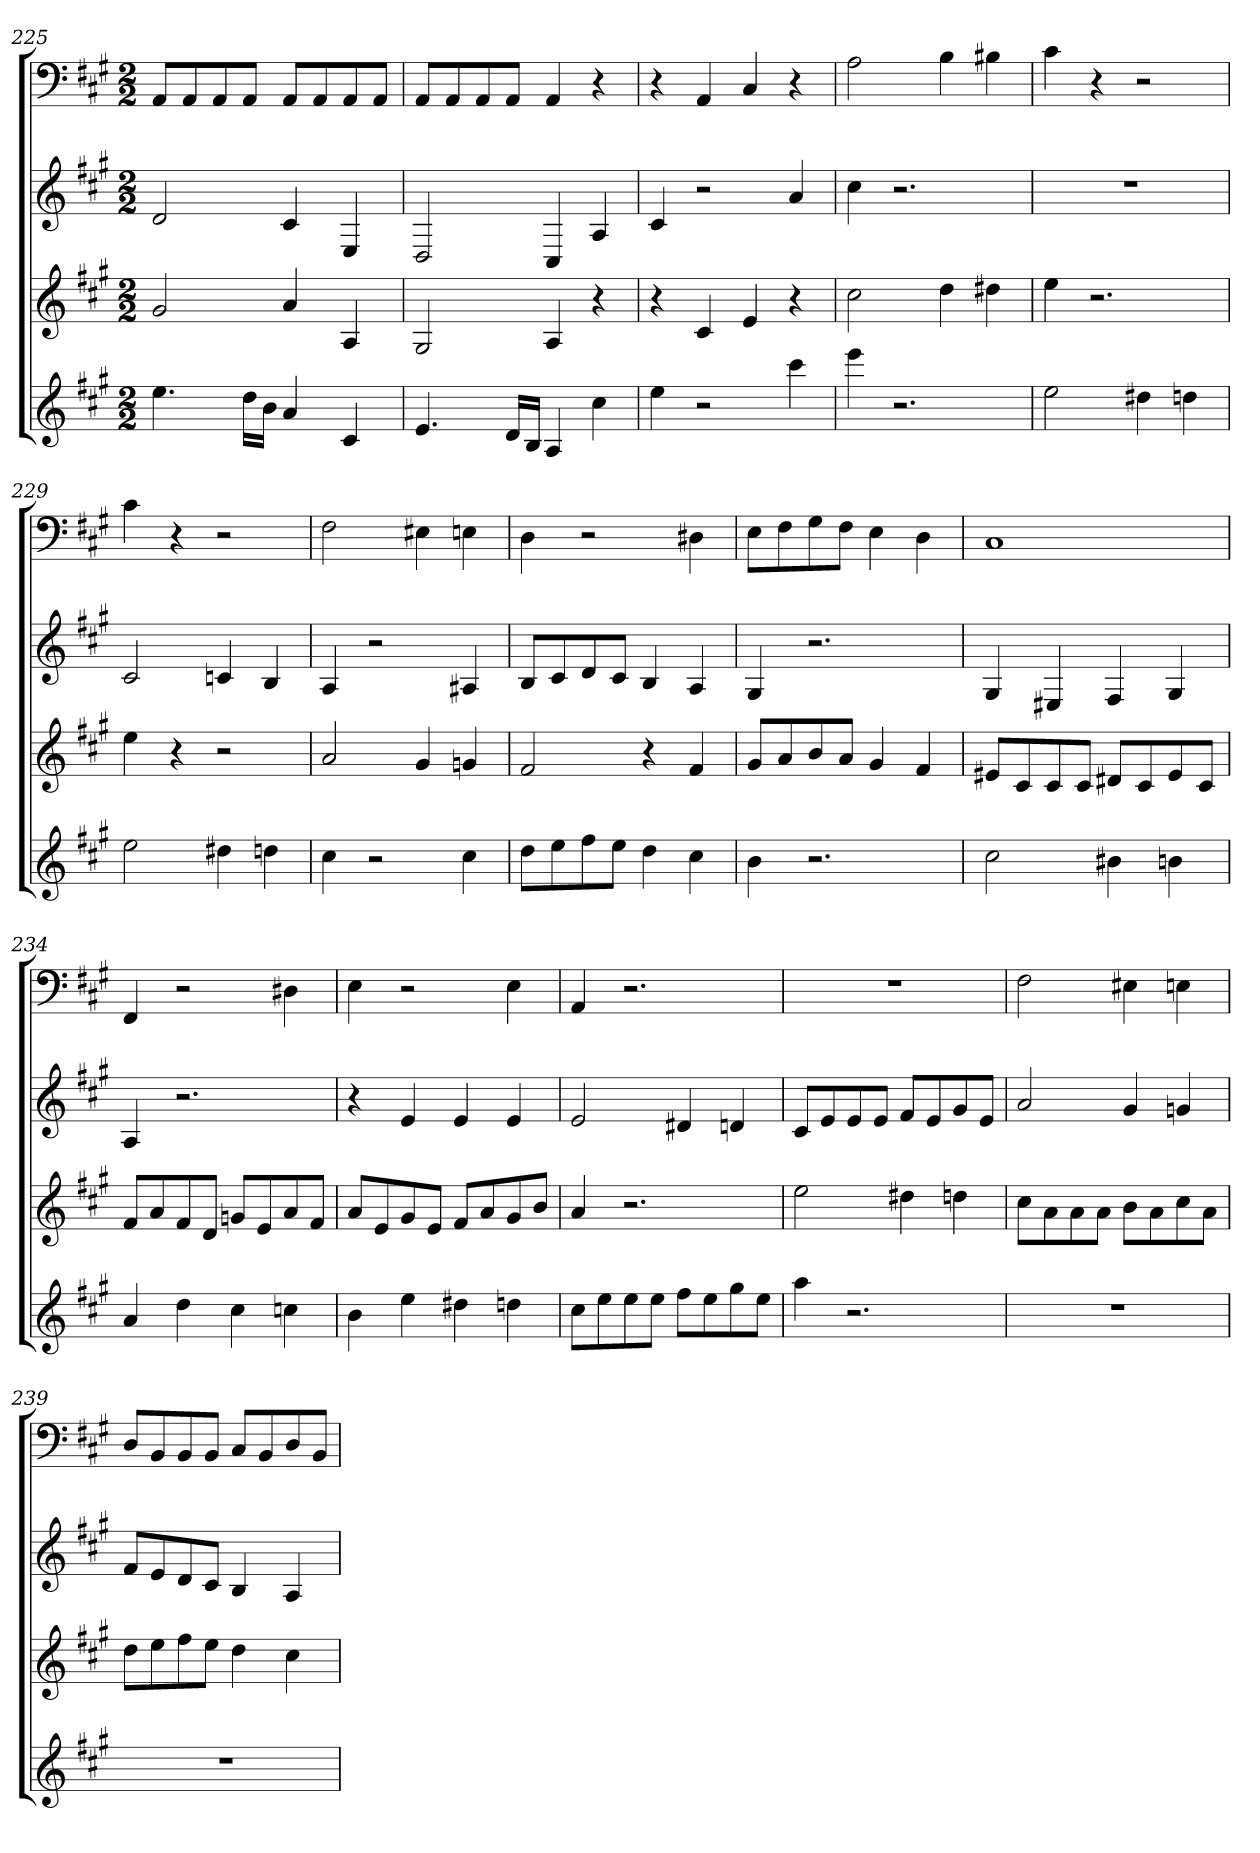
**kern	**kern	**kern	**kern
*part4	*part3	*part2	*part1
*staff4	*staff3	*staff2	*staff1
*k[f#c#g#]	*k[f#c#g#]	*k[f#c#g#]	*k[f#c#g#]
*A:	*A:	*A:	*A:
*M2/2	*M2/2	*M2/2	*M2/2
=225	=225	=225	=225
4.ee	2g#	2d	8AAL
.	.	.	8AA
.	.	.	8AA
16ddLL	.	.	8AAJ
16bJJ	.	.	.
4a	4a	4c#	8AAL
.	.	.	8AA
4c#	4A	4E	8AA
.	.	.	8AAJ
=226	=226	=226	=226
4.e	2G#	2D	8AAL
.	.	.	8AA
.	.	.	8AA
16dLL	.	.	8AAJ
16BJJ	.	.	.
4A	4A	4C#	4AA
4cc#	4r	4A	4r
=227	=227	=227	=227
4ee	4r	4c#	4r
2r	4c#	2r	4AA
.	4e	.	4C#
4ccc#	4r	4a	4r
=228	=228	=228	=228
4eee	2cc#	4cc#	2A
2.r	.	2.r	.
.	4dd	.	4B
.	4dd#X	.	4B#X
=229a	=229a	=229a	=229a
2ee	4ee	1r	4c#
.	2.r	.	4r
4dd#X	.	.	2r
4ddn	.	.	.
=229b	=229b	=229b	=229b
2ee	4ee	2c#	4c#
.	4r	.	4r
4dd#X	2r	4cn	2r
4ddn	.	4B	.
=230	=230	=230	=230
4cc#	2a	4A	2F#
2r	.	2r	.
.	4g#	.	4E#X
4cc#	4gn	4A#X	4En
=231	=231	=231	=231
8ddL	2f#	8BL	4D
8ee	.	8c#	.
8ff#	.	8d	2r
8eeJ	.	8c#J	.
4dd	4r	4B	.
4cc#	4f#	4A	4D#X
=232	=232	=232	=232
4b	8g#L	4G#	8EL
.	8a	.	8F#
2.r	8b	2.r	8G#
.	8aJ	.	8F#J
.	4g#	.	4E
.	4f#	.	4D
=233	=233	=233	=233
2cc#	8e#XL	4G#	1C#
.	8c#	.	.
.	8c#	4E#X	.
.	8c#J	.	.
4b#X	8d#XL	4F#	.
.	8c#	.	.
4bn	8e#	4G#	.
.	8c#J	.	.
=234	=234	=234	=234
4a	8f#L	4A	4FF#
.	8a	.	.
4dd	8f#	2.r	2r
.	8dJ	.	.
4cc#	8gnL	.	.
.	8e	.	.
4ccn	8a	.	4D#X
.	8f#J	.	.
=235	=235	=235	=235
4b	8aL	4r	4E
.	8e	.	.
4ee	8g#	4e	2r
.	8eJ	.	.
4dd#X	8f#L	4e	.
.	8a	.	.
4ddn	8g#	4e	4E
.	8bJ	.	.
=236	=236	=236	=236
8cc#L	4a	2e	4AA
8ee	.	.	.
8ee	2.r	.	2.r
8eeJ	.	.	.
8ff#L	.	4d#X	.
8ee	.	.	.
8gg#	.	4dn	.
8eeJ	.	.	.
=237	=237	=237	=237
4aa	2ee	8c#L	1r
.	.	8e	.
2.r	.	8e	.
.	.	8eJ	.
.	4dd#X	8f#L	.
.	.	8e	.
.	4ddn	8g#	.
.	.	8eJ	.
=238	=238	=238	=238
1r	8cc#L	2a	2F#
.	8a	.	.
.	8a	.	.
.	8aJ	.	.
.	8bL	4g#	4E#X
.	8a	.	.
.	8cc#	4gn	4En
.	8aJ	.	.
=239	=239	=239	=239
1r	8ddL	8f#L	8DL
.	8ee	8e	8BB
.	8ff#	8d	8BB
.	8eeJ	8c#J	8BBJ
.	4dd	4B	8C#L
.	.	.	8BB
.	4cc#	4A	8D
.	.	.	8BBJ
=	=	=	=
*-	*-	*-	*-
